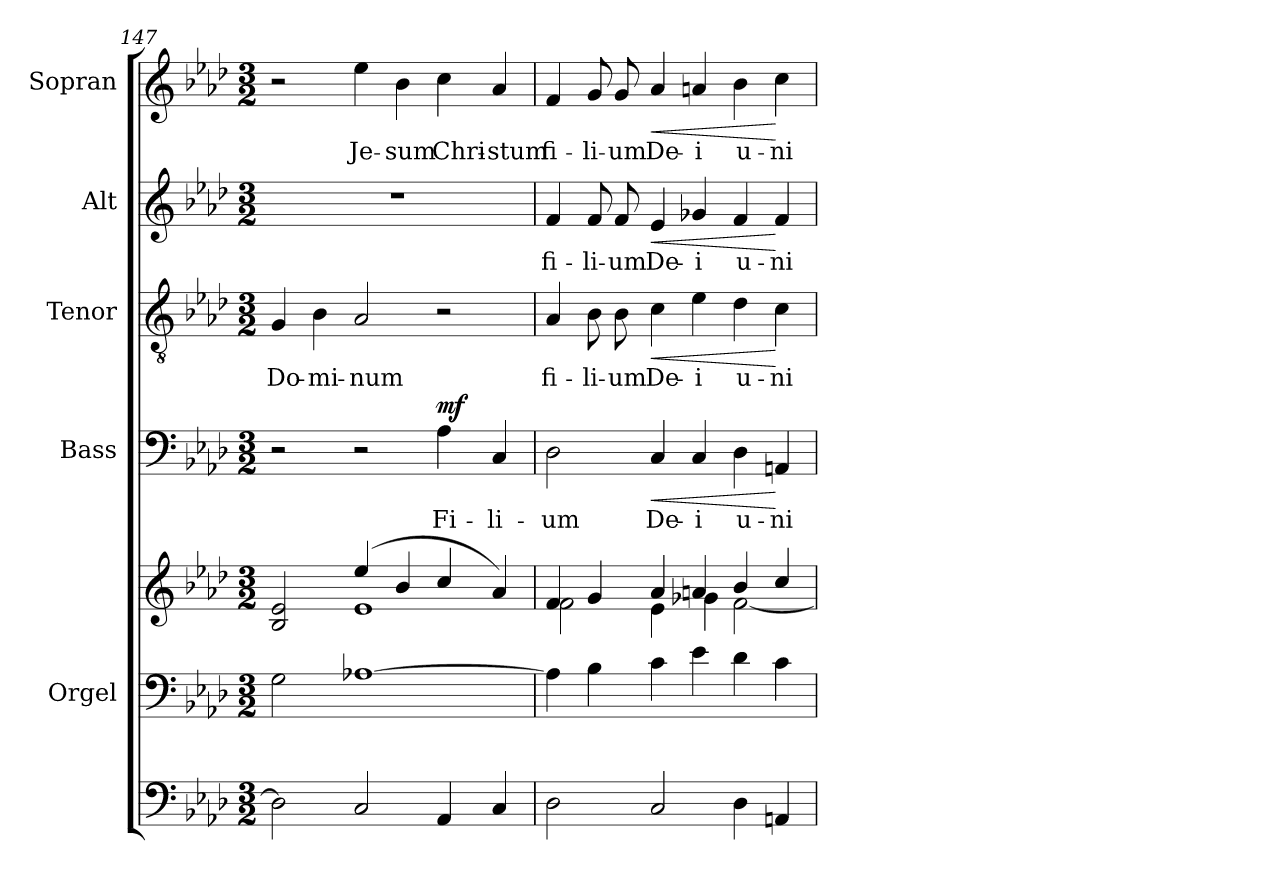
**kern	**kern	**kern	**kern	**text	**dynam	**kern	**text	**dynam	**kern	**text	**dynam	**kern	**text	**dynam
*part6	*part5	*part5	*part4	*part4	*part4	*part3	*part3	*part3	*part2	*part2	*part2	*part1	*part1	*part1
*staff7	*staff6	*staff5	*staff4	*staff4	*staff4	*staff3	*staff3	*staff3	*staff2	*staff2	*staff2	*staff1	*staff1	*staff1
*	*I"Orgel	*	*I"Bass	*	*	*I"Tenor	*	*	*I"Alt	*	*	*I"Sopran	*	*
*	*I'Org.	*	*I'B	*	*	*I'T	*	*	*I'A	*	*	*I'S	*	*
*clefF4	*clefF4	*clefG2	*clefF4	*	*	*clefGv2	*	*	*clefG2	*	*	*clefG2	*	*
*ITrd7c12	*	*	*	*	*	*	*	*	*	*	*	*	*	*
*k[b-e-a-d-]	*k[b-e-a-d-]	*k[b-e-a-d-]	*k[b-e-a-d-]	*	*	*k[b-e-a-d-]	*	*	*k[b-e-a-d-]	*	*	*k[b-e-a-d-]	*	*
*A-:	*A-:	*A-:	*A-:	*	*	*A-:	*	*	*A-:	*	*	*A-:	*	*
*M3/2	*M3/2	*M3/2	*M3/2	*	*	*M3/2	*	*	*M3/2	*	*	*M3/2	*	*
=147	=147	=147	=147	=147	=147	=147	=147	=147	=147	=147	=147	=147	=147	=147
*	*	*^	*	*	*	*	*	*	*	*	*	*	*	*
!	!	!	!	!	!	!	!	!LO:LY:b	!	!	!	!	!	!	!
2DD-\]	2G\	2B-/ 2e-/	2ryy	2r	.	.	4G/	Do-	.	1.r	.	.	2r	.	.
!	!	!	!	!	!	!	!	!LO:LY:b	!	!	!	!	!	!	!
.	.	.	.	.	.	.	4B-\	-mi-	.	.	.	.	.	.	.
!	!	!	!	!	!	!	!	!LO:LY:b	!	!	!	!	!	!LO:LY:b	!
2CC/	[1A-X	(4ee-/	1e-	2r	.	.	2A-/	-num	.	.	.	.	4ee-\	Je-	.
!	!	!	!	!	!	!	!	!	!	!	!	!	!	!LO:LY:b	!
.	.	4b-/	.	.	.	.	.	.	.	.	.	.	4b-\	-sum	.
!	!	!	!	!	!LO:LY:b	!LO:DY:a	!	!	!	!	!	!	!	!LO:LY:b	!
4AAA-/	.	4cc/	.	4A-\	Fi-	mf	2r	.	.	.	.	.	4cc\	Chri-	.
!	!	!	!	!	!LO:LY:b	!	!	!	!	!	!	!	!	!LO:LY:b	!
4CC/	.	4a-/)	.	4C/	-li-	.	.	.	.	.	.	.	4a-/	-stum	.
!!LO:PB:g=z
=148	=148	=148	=148	=148	=148	=148	=148	=148	=148	=148	=148	=148	=148	=148	=148
!	!	!	!	!	!LO:LY:b	!	!	!LO:LY:b	!	!	!LO:LY:b	!	!	!LO:LY:b	!
2DD-\	4A-\]	4f/	2f\	2D-\	-um	.	4A-/	fi-	.	4f/	fi-	.	4f/	fi-	.
!	!	!	!	!	!	!	!	!LO:LY:b	!	!	!LO:LY:b	!	!	!LO:LY:b	!
.	4B-\	4g/	.	.	.	.	8B-\	-li-	.	8f/	-li-	.	8g/	-li-	.
!	!	!	!	!	!	!	!	!LO:LY:b	!	!	!LO:LY:b	!	!	!LO:LY:b	!
.	.	.	.	.	.	.	8B-\	-um	.	8f/	-um	.	8g/	-um	.
!	!	!	!	!	!LO:LY:b	!LO:HP:b	!	!LO:LY:b	!LO:HP:b	!	!LO:LY:b	!LO:HP:b	!	!LO:LY:b	!LO:HP:b
2CC/	4c\	4a-/	4e-\	4C/	De-	<	4c\	De-	<	4e-/	De-	<	4a-/	De-	<
!	!	!	!	!	!LO:LY:b	!	!	!LO:LY:b	!	!	!LO:LY:b	!	!	!LO:LY:b	!
.	4e-\	4an/	4g-X\	4C/	-i	.	4e-\	-i	.	4g-X/	-i	.	4an/	-i	.
!	!	!	!	!	!LO:LY:b	!	!	!LO:LY:b	!	!	!LO:LY:b	!	!	!LO:LY:b	!
4DD-\	4d-\	4b-/	[<2f\	4D-\	u-	.	4d-\	u-	.	4f/	u-	.	4b-\	u-	.
!	!	!	!	!	!LO:LY:b	!	!	!LO:LY:b	!	!	!LO:LY:b	!	!	!LO:LY:b	!
4AAAn/	4c\	4cc/	.	4AAn/	-ni-	[	4c\	-ni-	[	4f/	-ni-	[	4cc\	-ni-	[
*	*	*v	*v	*	*	*	*	*	*	*	*	*	*	*	*
=	=	=	=	=	=	=	=	=	=	=	=	=	=	=
*-	*-	*-	*-	*-	*-	*-	*-	*-	*-	*-	*-	*-	*-	*-
